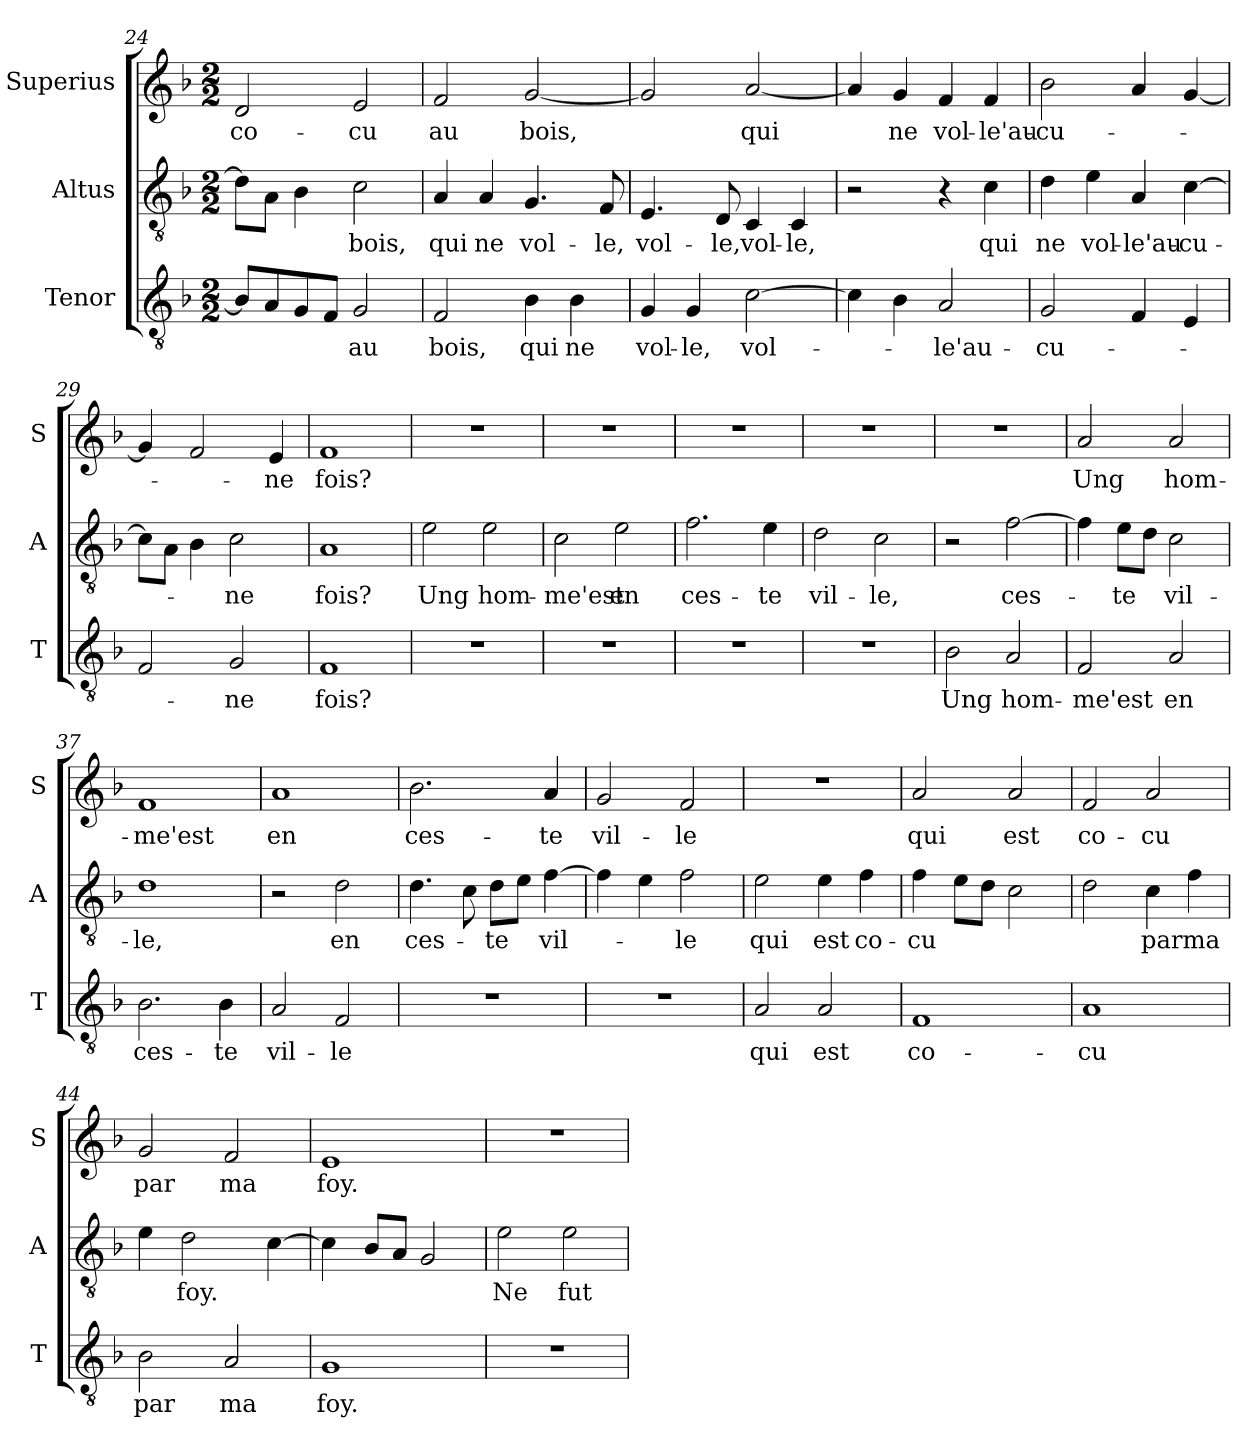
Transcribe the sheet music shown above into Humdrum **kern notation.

**kern	**text	**kern	**text	**kern	**text
*part3	*part3	*part2	*part2	*part1	*part1
*staff3	*staff3	*staff2	*staff2	*staff1	*staff1
*I"Tenor	*	*I"Altus	*	*I"Superius	*
*I'T	*	*I'A	*	*I'S	*
*clefGv2	*	*clefGv2	*	*clefG2	*
*k[b-]	*	*k[b-]	*	*k[b-]	*
*F:	*	*F:	*	*F:	*
*M2/2	*	*M2/2	*	*M2/2	*
=24	=24	=24	=24	=24	=24
8B-L]	.	8dL]	.	2d	co-
8A	.	8AJ	.	.	.
8G	.	4B-	.	.	.
8FJ	.	.	.	.	.
2G	au	2c	bois,	2e	-cu
=25	=25	=25	=25	=25	=25
2F	bois,	4A	qui	2f	au
.	.	4A	ne	.	.
4B-	qui	4.G	vol-	[2g	bois,
4B-	ne	.	.	.	.
.	.	8F	-le,	.	.
=26	=26	=26	=26	=26	=26
4G	vol-	4.E	vol-	2g]	.
4G	-le,	.	.	.	.
.	.	8D	-le,	.	.
!	!	!	!LO:LY:i	!	!
[2c	vol-	4C	vol-	[2a	qui
!	!	!	!LO:LY:i	!	!
.	.	4C	-le,	.	.
=27	=27	=27	=27	=27	=27
4c]	.	2r	.	4a]	.
4B-	.	.	.	4g	ne
2A	-le'au-	4r	.	4f	vol-
.	.	4c	qui	4f	-le'au-
=28	=28	=28	=28	=28	=28
2G	-cu-	4d	ne	2b-	-cu-
.	.	4e	vol-	.	.
4F	.	4A	-le'au-	4a	.
4E	.	[4c	-cu-	[4g	.
=29	=29	=29	=29	=29	=29
2F	.	8cL]	.	4g]	.
.	.	8AJ	.	.	.
.	.	4B-	.	2f	.
2G	-ne	2c	-ne	.	.
.	.	.	.	4e	-ne
=30	=30	=30	=30	=30	=30
1F	fois?	1A	fois?	1f	fois?
=31	=31	=31	=31	=31	=31
1r	.	2e	Ung	1r	.
.	.	2e	hom-	.	.
=32	=32	=32	=32	=32	=32
1r	.	2c	-me'est	1r	.
.	.	2e	en	.	.
=33	=33	=33	=33	=33	=33
1r	.	2.f	ces-	1r	.
.	.	4e	-te	.	.
=34	=34	=34	=34	=34	=34
1r	.	2d	vil-	1r	.
.	.	2c	-le,	.	.
=35	=35	=35	=35	=35	=35
2B-	Ung	2r	.	1r	.
!	!	!	!LO:LY:i	!	!
2A	hom-	[2f	ces-	.	.
=36	=36	=36	=36	=36	=36
2F	-me'est	4f]	.	2a	Ung
!	!	!	!LO:LY:i	!	!
.	.	8eL	-te	.	.
.	.	8dJ	.	.	.
!	!	!	!LO:LY:i	!	!
2A	en	2c	vil-	2a	hom-
=37	=37	=37	=37	=37	=37
!	!	!	!LO:LY:i	!	!
2.B-	ces-	1d	-le,	1f	-me'est
4B-	-te	.	.	.	.
=38	=38	=38	=38	=38	=38
2A	vil-	2r	.	1a	en
2F	-le	2d	en	.	.
=39	=39	=39	=39	=39	=39
1r	.	4.d	ces-	2.b-	ces-
.	.	8c	.	.	.
.	.	8dL	-te	.	.
.	.	8eJ	.	.	.
.	.	[4f	vil-	4a	-te
=40	=40	=40	=40	=40	=40
1r	.	4f]	.	2g	vil-
.	.	4e	.	.	.
.	.	2f	-le	2f	-le
=41	=41	=41	=41	=41	=41
2A	qui	2e	qui	1r	.
2A	est	4e	est	.	.
.	.	4f	co-	.	.
=42	=42	=42	=42	=42	=42
1F	co-	4f	-cu	2a	qui
.	.	8eL	.	.	.
.	.	8dJ	.	.	.
.	.	2c	.	2a	est
=43	=43	=43	=43	=43	=43
1A	-cu	2d	.	2f	co-
.	.	4c	par	2a	-cu
.	.	4f	ma	.	.
=44	=44	=44	=44	=44	=44
2B-	par	4e	.	2g	par
.	.	2d	foy.	.	.
2A	ma	.	.	2f	ma
.	.	[4c	.	.	.
=45	=45	=45	=45	=45	=45
1G	foy.	4c]	.	1e	foy.
.	.	8B-L	.	.	.
.	.	8AJ	.	.	.
.	.	2G	.	.	.
=46	=46	=46	=46	=46	=46
1r	.	2e	Ne	1r	.
.	.	2e	fut	.	.
=	=	=	=	=	=
*-	*-	*-	*-	*-	*-
